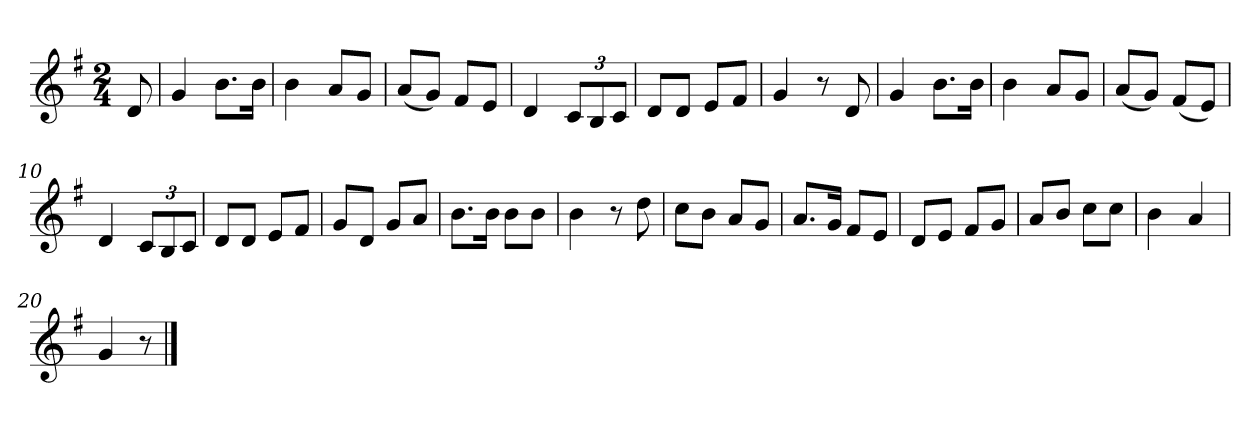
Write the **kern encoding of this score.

**kern
*part1
*staff1
*k[f#]
*M2/4
*MM120
=
8d
=1
4g
8.bL
16bJk
=2
4b
8aL
8gJ
=3
(8aL
8gJ)
8f#L
8eJ
=4
4d
12cL
12B
12cJ
=5
8dL
8dJ
8eL
8f#J
=6
4g
8r
8d
=7
4g
8.bL
16bJk
=8
4b
8aL
8gJ
=9
(8aL
8gJ)
(8f#L
8eJ)
=10
4d
12cL
12B
12cJ
=11
8dL
8dJ
8eL
8f#J
=12
8gL
8dJ
8gL
8aJ
=13
8.bL
16bJk
8bL
8bJ
=14
4b
8r
8dd
=15
8ccL
8bJ
8aL
8gJ
=16
8.aL
16gJk
8f#L
8eJ
=17
8dL
8eJ
8f#L
8gJ
=18
8aL
8bJ
8ccL
8ccJ
=19
4b
4a
=20
4g
8r
==
*-
